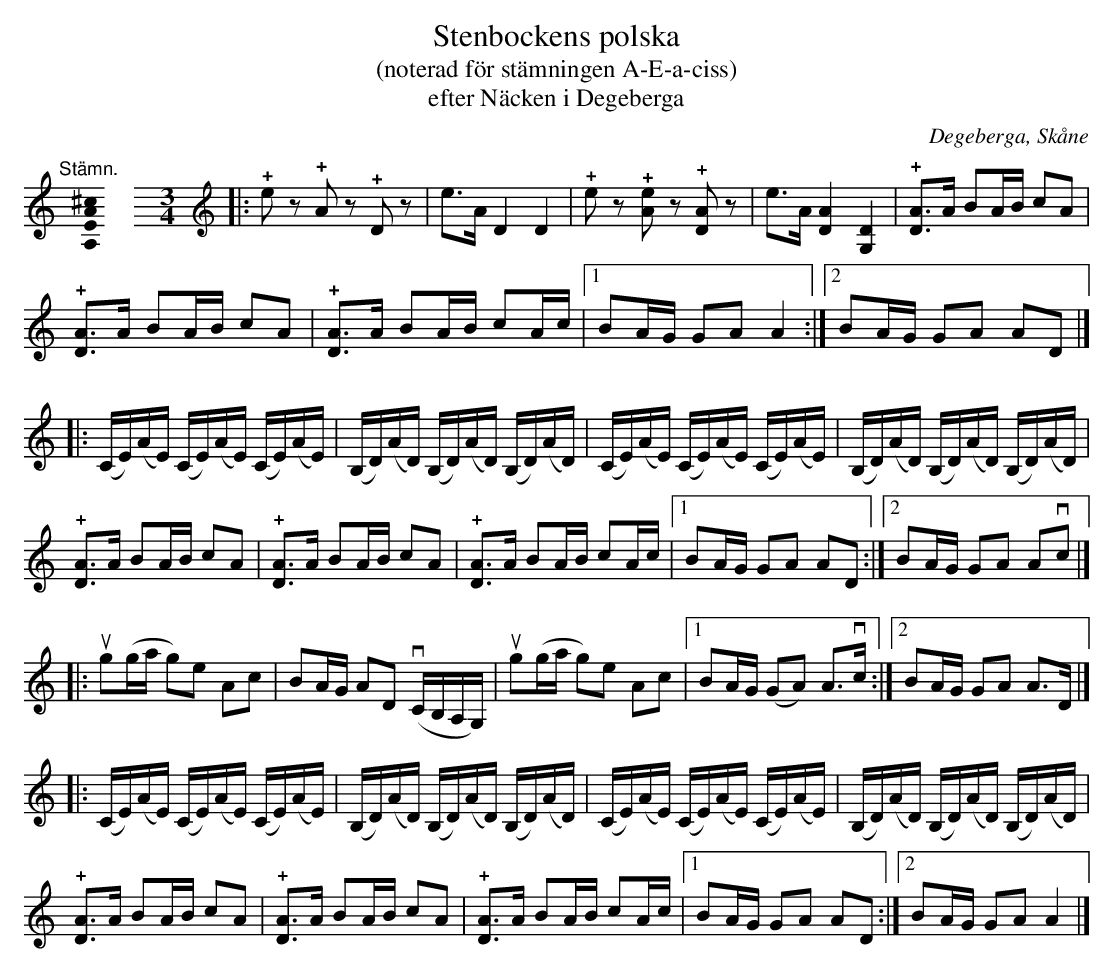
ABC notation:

X:1
T:Stenbockens polska
T:(noterad för stämningen A-E-a-ciss)
T:efter Näcken i Degeberga
O:Degeberga, Skåne
U:o=+open+
M:none
K:A
[K:C]
"@-20,30 Stämn."[A,EA^c]0 \
[M:3/4]\
[L:1/4]\
[K:C clef=treble]\
[L:1/8]|: !+!ez !+!Az !+!Dz | e>A D2 D2 | !+!ez !+![Ae]z !+![DA]z | e>A [DA]2 [G,D]2 | !+![DA]>A BA/B/ cA |
 !+![DA]>A BA/B/ cA | !+![DA]>A BA/B/ cA/c/ |1 BA/G/ GA A2 :|2 BA/G/ GA AD |]
[L:1/16]|: (CE)(AE) (CE)(AE) (CE)(AE) | (B,D)(AD) (B,D)(AD) (B,D)(AD) | (CE)(AE) (CE)(AE) (CE)(AE) | (B,D)(AD) (B,D)(AD) (B,D)(AD) |
[L:1/8] !+![DA]>A BA/B/ cA | !+![DA]>A BA/B/ cA | !+![DA]>A BA/B/ cA/c/ |1 BA/G/ GA AD :|2 BA/G/ GA Avc |]
[L:1/8] |: ug(g/a/ g)e Ac | BA/G/ AD v(C/B,/A,/G,/) | ug(g/a/ g)e Ac |1 BA/G/ (GA) A>vc :|2 BA/G/ GA A>D |]
[L:1/16]|: (CE)(AE) (CE)(AE) (CE)(AE) | (B,D)(AD) (B,D)(AD) (B,D)(AD) | (CE)(AE) (CE)(AE) (CE)(AE) | (B,D)(AD) (B,D)(AD) (B,D)(AD) |
[L:1/8] !+![DA]>A BA/B/ cA | !+![DA]>A BA/B/ cA | !+![DA]>A BA/B/ cA/c/ |1 BA/G/ GA AD :|2 BA/G/ GA A2 |]
